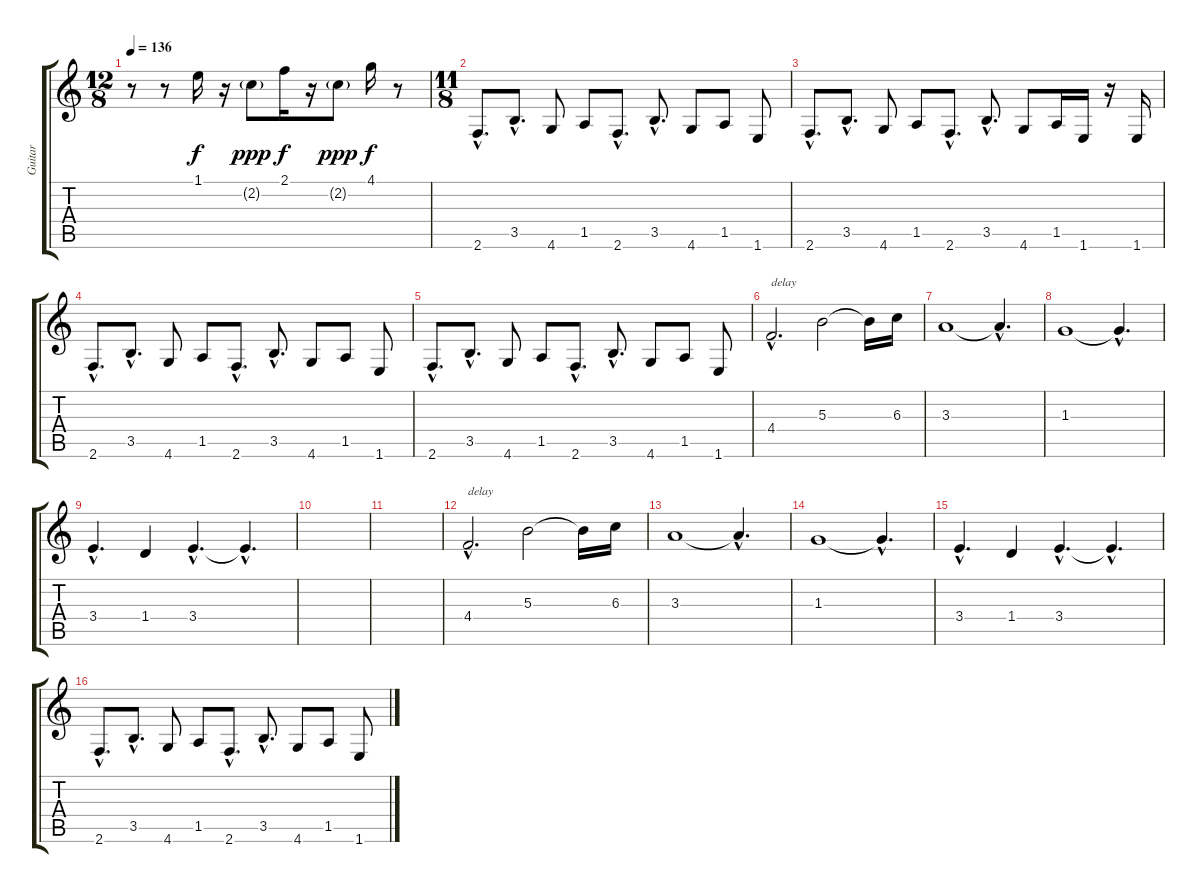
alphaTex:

\track ("Guitar" "Guitar") {instrument distortionguitar}
\staff {score tabs}
\tuning (Eb4 Bb3 Gb3 Db3 Ab2 Eb2) {hide}
\ts (12 8)
\tempo 136
\clef g2
\ks c
r.8{dy f} r.8 1.1.16 r.16 2.2{g}.8{dy ppp} 2.1.16{dy f} r.16 2.2{g}.8{dy ppp} 4.1.16{dy f} r.8 |
\ts (11 8)
2.6{hac}.8{d} 3.5{hac}.8{d} 4.6.8 1.5.8 2.6{hac}.8{d} 3.5{hac}.8{d} 4.6.8 1.5.8 1.6.8 |
2.6{hac}.8{d} 3.5{hac}.8{d} 4.6.8 1.5.8 2.6{hac}.8{d} 3.5{hac}.8{d} 4.6.8 1.5.16 1.6.16 r.16 1.6.16 |
2.6{hac}.8{d} 3.5{hac}.8{d} 4.6.8 1.5.8 2.6{hac}.8{d} 3.5{hac}.8{d} 4.6.8 1.5.8 1.6.8 |
2.6{hac}.8{d} 3.5{hac}.8{d} 4.6.8 1.5.8 2.6{hac}.8{d} 3.5{hac}.8{d} 4.6.8 1.5.8 1.6.8 |
4.4{hac}.2{d txt "delay" volume 16 instrument distortionguitar} 5.3.2 5.3{t}.16 6.3.16 |
3.3.1 3.3{hac t}.4{d} |
1.3.1 1.3{hac t}.4{d} |
3.4{hac}.4{d} 1.4.4 3.4{hac}.4{d} 3.4{hac t}.4{d} |
|
|
4.4{hac}.2{d txt "delay"} 5.3.2 5.3{t}.16 6.3.16 |
3.3.1 3.3{hac t}.4{d} |
1.3.1 1.3{hac t}.4{d} |
3.4{hac}.4{d} 1.4.4 3.4{hac}.4{d} 3.4{hac t}.4{d} |
2.6{hac}.8{d} 3.5{hac}.8{d} 4.6.8 1.5.8 2.6{hac}.8{d} 3.5{hac}.8{d} 4.6.8 1.5.8 1.6.8
